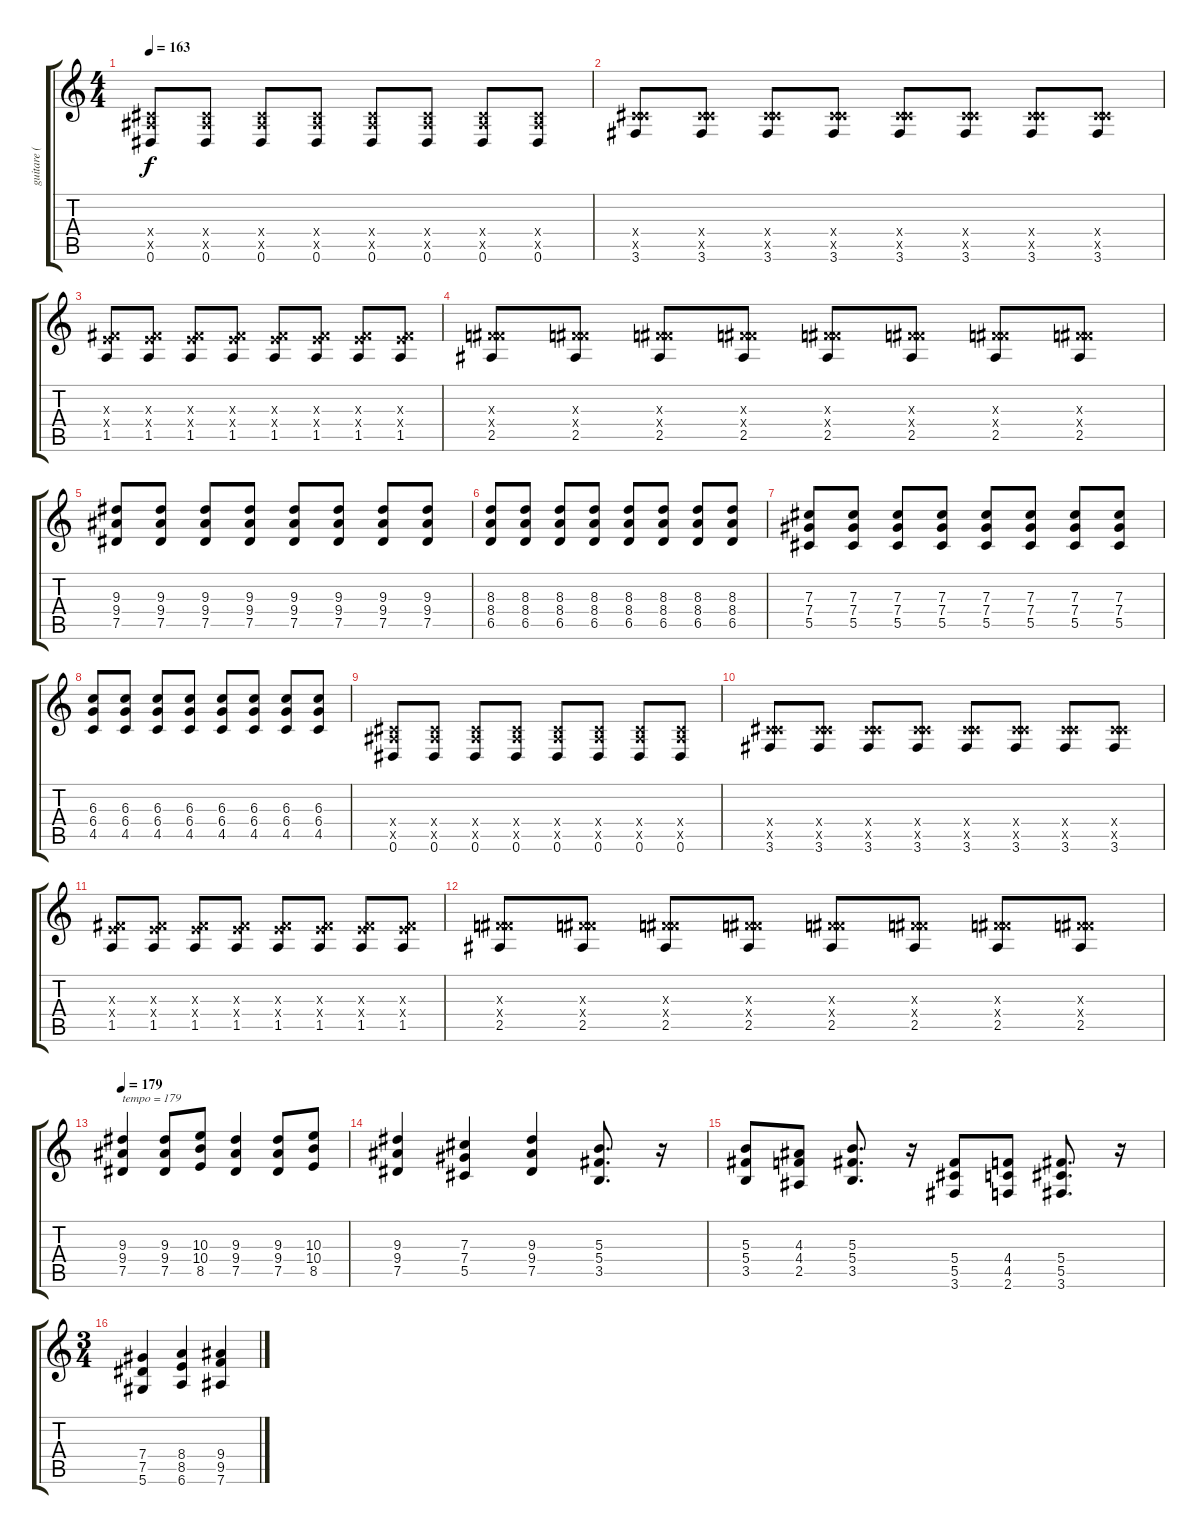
\track ("guitare ( Marco ) " "guitare ( ") {instrument distortionguitar}
\staff {score tabs}
\tuning (Eb4 Bb3 Gb3 Db3 Ab2 Eb2) {hide}
\ts (4 4)
\tempo 163
\clef g2
\ks c
(0.4{x} 2.5{x} 0.6).8{dy f} (0.4{x} 2.5{x} 0.6).8 (0.4{x} 2.5{x} 0.6).8 (0.4{x} 2.5{x} 0.6).8 (0.4{x} 2.5{x} 0.6).8 (0.4{x} 2.5{x} 0.6).8 (0.4{x} 2.5{x} 0.6).8 (0.4{x} 2.5{x} 0.6).8 |
(0.4{x} 5.5{x} 3.6).8 (0.4{x} 5.5{x} 3.6).8 (0.4{x} 5.5{x} 3.6).8 (0.4{x} 5.5{x} 3.6).8 (0.4{x} 5.5{x} 3.6).8 (0.4{x} 5.5{x} 3.6).8 (0.4{x} 5.5{x} 3.6).8 (0.4{x} 5.5{x} 3.6).8 |
(0.3{x} 3.4{x} 1.5).8 (0.3{x} 3.4{x} 1.5).8 (0.3{x} 3.4{x} 1.5).8 (0.3{x} 3.4{x} 1.5).8 (0.3{x} 3.4{x} 1.5).8 (0.3{x} 3.4{x} 1.5).8 (0.3{x} 3.4{x} 1.5).8 (0.3{x} 3.4{x} 1.5).8 |
(0.3{x} 4.4{x} 2.5).8 (0.3{x} 4.4{x} 2.5).8 (0.3{x} 4.4{x} 2.5).8 (0.3{x} 4.4{x} 2.5).8 (0.3{x} 4.4{x} 2.5).8 (0.3{x} 4.4{x} 2.5).8 (0.3{x} 4.4{x} 2.5).8 (0.3{x} 4.4{x} 2.5).8 |
(9.3 9.4 7.5).8 (9.3 9.4 7.5).8 (9.3 9.4 7.5).8 (9.3 9.4 7.5).8 (9.3 9.4 7.5).8 (9.3 9.4 7.5).8 (9.3 9.4 7.5).8 (9.3 9.4 7.5).8 |
(8.3 8.4 6.5).8 (8.3 8.4 6.5).8 (8.3 8.4 6.5).8 (8.3 8.4 6.5).8 (8.3 8.4 6.5).8 (8.3 8.4 6.5).8 (8.3 8.4 6.5).8 (8.3 8.4 6.5).8 |
(7.3 7.4 5.5).8 (7.3 7.4 5.5).8 (7.3 7.4 5.5).8 (7.3 7.4 5.5).8 (7.3 7.4 5.5).8 (7.3 7.4 5.5).8 (7.3 7.4 5.5).8 (7.3 7.4 5.5).8 |
(6.3 6.4 4.5).8 (6.3 6.4 4.5).8 (6.3 6.4 4.5).8 (6.3 6.4 4.5).8 (6.3 6.4 4.5).8 (6.3 6.4 4.5).8 (6.3 6.4 4.5).8 (6.3 6.4 4.5).8 |
(0.4{x} 2.5{x} 0.6).8 (0.4{x} 2.5{x} 0.6).8 (0.4{x} 2.5{x} 0.6).8 (0.4{x} 2.5{x} 0.6).8 (0.4{x} 2.5{x} 0.6).8 (0.4{x} 2.5{x} 0.6).8 (0.4{x} 2.5{x} 0.6).8 (0.4{x} 2.5{x} 0.6).8 |
(0.4{x} 5.5{x} 3.6).8 (0.4{x} 5.5{x} 3.6).8 (0.4{x} 5.5{x} 3.6).8 (0.4{x} 5.5{x} 3.6).8 (0.4{x} 5.5{x} 3.6).8 (0.4{x} 5.5{x} 3.6).8 (0.4{x} 5.5{x} 3.6).8 (0.4{x} 5.5{x} 3.6).8 |
(0.3{x} 3.4{x} 1.5).8 (0.3{x} 3.4{x} 1.5).8 (0.3{x} 3.4{x} 1.5).8 (0.3{x} 3.4{x} 1.5).8 (0.3{x} 3.4{x} 1.5).8 (0.3{x} 3.4{x} 1.5).8 (0.3{x} 3.4{x} 1.5).8 (0.3{x} 3.4{x} 1.5).8 |
(0.3{x} 4.4{x} 2.5).8 (0.3{x} 4.4{x} 2.5).8 (0.3{x} 4.4{x} 2.5).8 (0.3{x} 4.4{x} 2.5).8 (0.3{x} 4.4{x} 2.5).8 (0.3{x} 4.4{x} 2.5).8 (0.3{x} 4.4{x} 2.5).8 (0.3{x} 4.4{x} 2.5).8 |
\tempo 179
(9.3 9.4 7.5).4{txt "tempo = 179"} (9.3 9.4 7.5).8 (10.3 10.4 8.5).8 (9.3 9.4 7.5).4 (9.3 9.4 7.5).8 (10.3 10.4 8.5).8 |
(9.3 9.4 7.5).4 (7.3 7.4 5.5).4 (9.3 9.4 7.5).4 (5.3 5.4 3.5).8{d} r.16 |
(5.3 5.4 3.5).8 (4.3 4.4 2.5).8 (5.3 5.4 3.5).8{d} r.16 (5.4 5.5 3.6).8 (4.4 4.5 2.6).8 (5.4 5.5 3.6).8{d} r.16 |
\ts (3 4)
(7.4 7.5 5.6).4 (8.4 8.5 6.6).4 (9.4 9.5 7.6).4
